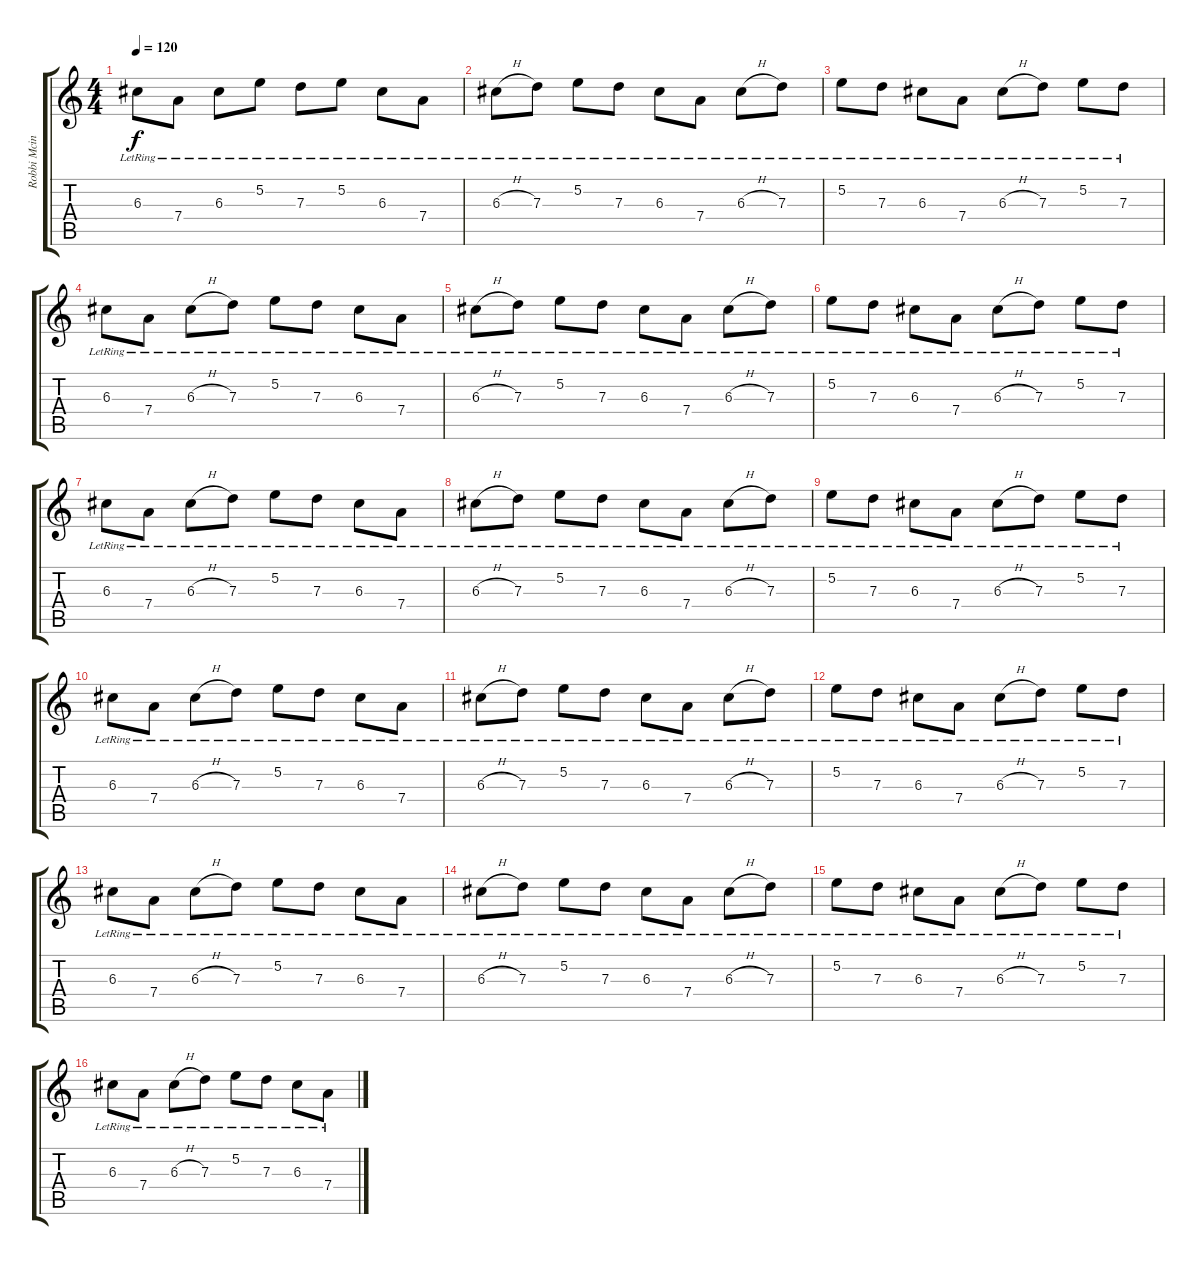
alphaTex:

\track ("Robbi Mcintosh" "Robbi Mcin") {instrument electricguitarjazz}
\staff {score tabs}
\tuning (E4 B3 G3 D3 A2 E2) {hide}
\ts (4 4)
\tempo 120
\clef g2
\ks c
6.3{lr}.8{dy f} 7.4{lr}.8 6.3{lr}.8 5.2{lr}.8 7.3{lr}.8 5.2{lr}.8 6.3{lr}.8 7.4{lr}.8 |
6.3{h lr}.8 7.3{lr}.8 5.2{lr}.8 7.3{lr}.8 6.3{lr}.8 7.4{lr}.8 6.3{h lr}.8 7.3{lr}.8 |
5.2{lr}.8 7.3{lr}.8 6.3{lr}.8 7.4{lr}.8 6.3{h lr}.8 7.3{lr}.8 5.2{lr}.8 7.3{lr}.8 |
6.3{lr}.8 7.4{lr}.8 6.3{h lr}.8 7.3{lr}.8 5.2{lr}.8 7.3{lr}.8 6.3{lr}.8 7.4{lr}.8 |
6.3{h lr}.8 7.3{lr}.8 5.2{lr}.8 7.3{lr}.8 6.3{lr}.8 7.4{lr}.8 6.3{h lr}.8 7.3{lr}.8 |
5.2{lr}.8 7.3{lr}.8 6.3{lr}.8 7.4{lr}.8 6.3{h lr}.8 7.3{lr}.8 5.2{lr}.8 7.3{lr}.8 |
6.3{lr}.8 7.4{lr}.8 6.3{h lr}.8 7.3{lr}.8 5.2{lr}.8 7.3{lr}.8 6.3{lr}.8 7.4{lr}.8 |
6.3{h lr}.8 7.3{lr}.8 5.2{lr}.8 7.3{lr}.8 6.3{lr}.8 7.4{lr}.8 6.3{h lr}.8 7.3{lr}.8 |
5.2{lr}.8 7.3{lr}.8 6.3{lr}.8 7.4{lr}.8 6.3{h lr}.8 7.3{lr}.8 5.2{lr}.8 7.3{lr}.8 |
6.3{lr}.8 7.4{lr}.8 6.3{h lr}.8 7.3{lr}.8 5.2{lr}.8 7.3{lr}.8 6.3{lr}.8 7.4{lr}.8 |
6.3{h lr}.8 7.3{lr}.8 5.2{lr}.8 7.3{lr}.8 6.3{lr}.8 7.4{lr}.8 6.3{h lr}.8 7.3{lr}.8 |
5.2{lr}.8 7.3{lr}.8 6.3{lr}.8 7.4{lr}.8 6.3{h lr}.8 7.3{lr}.8 5.2{lr}.8 7.3{lr}.8 |
6.3{lr}.8 7.4{lr}.8 6.3{h lr}.8 7.3{lr}.8 5.2{lr}.8 7.3{lr}.8 6.3{lr}.8 7.4{lr}.8 |
6.3{h lr}.8 7.3{lr}.8 5.2{lr}.8 7.3{lr}.8 6.3{lr}.8 7.4{lr}.8 6.3{h lr}.8 7.3{lr}.8 |
5.2{lr}.8 7.3{lr}.8 6.3{lr}.8 7.4{lr}.8 6.3{h lr}.8 7.3{lr}.8 5.2{lr}.8 7.3{lr}.8 |
6.3{lr}.8 7.4{lr}.8 6.3{h lr}.8 7.3{lr}.8 5.2{lr}.8 7.3{lr}.8 6.3{lr}.8 7.4{lr}.8
